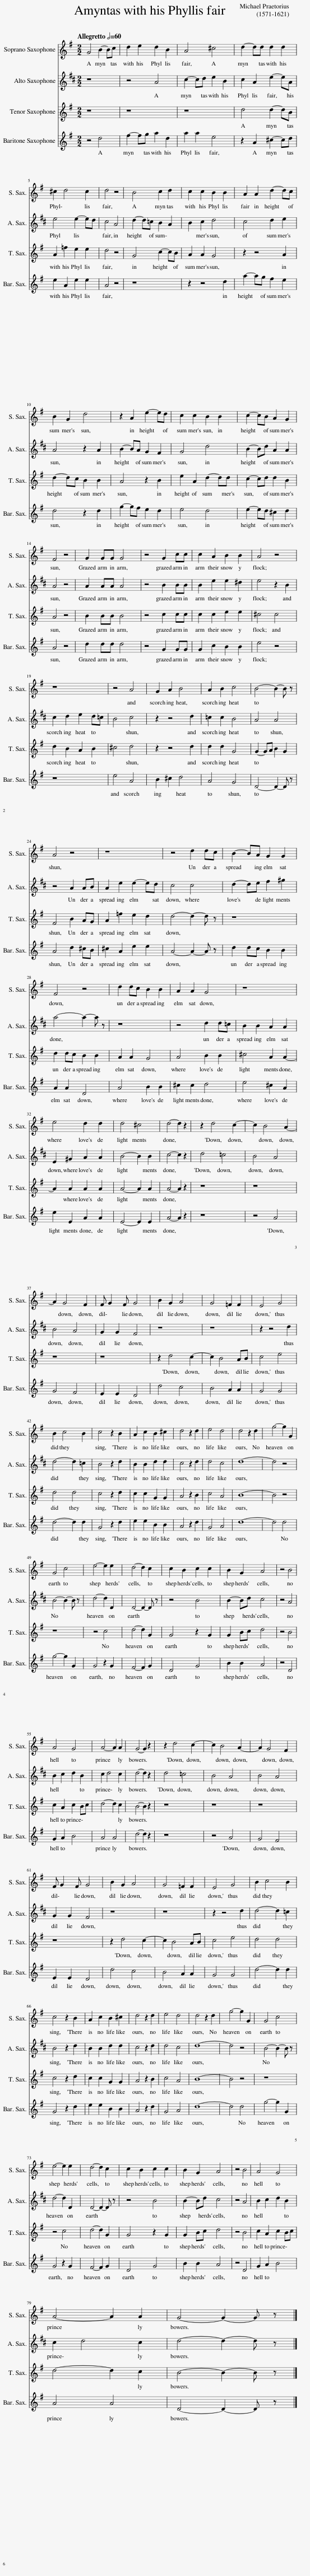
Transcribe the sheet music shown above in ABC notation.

X:1
%%score 1 2 3 4
L:1/8
Q:1/2=60
M:2/2
I:linebreak $
K:none
V:1 treble transpose=-2
V:2 treble transpose=-9
V:3 treble transpose=-14
V:4 treble transpose=-21
V:1
[K:G] G4 B2- Bc | d2 e2 d2 B2 | A4 ^c4 | d2- dd d2 d2 |$ ^c2 d4 c2 | %5
 d4 z4 | B4 c2 d2 | c2 c2 B2 B2 | A2 A2 d2- dc |$ B2 G2 d4 | %10
 z2 A2 e2- ed | c2 c2 B2 B2 | c2- cB A2 G2 |$ F4 z4 | G2 GG G4 | %15
 z4 G2 cc | c2 A2 B2 B2 | A4 z4 |$ z8 | z4 A4 | %20
 G2 A2 B4 | A2 B2 c4 | B4- B2- B z |$ A4 z4 | z8 | %25
 z4 d2 dc | B2- BA G2 G2 |$ F4 z4 | d2 dc B2 B2 | A2 A2 G4 | %30
 z8 |$ e4 d2 d2 | d4 ^c4 | d4- d2 z2 | z2 d4 c2- | %35
 c2 B4 A2- |$ A2 G4 F2 | F G2 F G4 | B2 G2 A4 | G4 =F2 F2 | %40
 E4 G4 |$ B2 c4 B2 | c4 z2 B2 | A2 c2 B2 ^c2 | d4 z2 d2 | %45
 e4 d4 | d4 z2 d2 | g4- g2 G2 |$ G4 c4 | e4- e2 e2 | %50
 d4- d2 c2 | c2 B2 c2 c2 | B2 G2 A4 | z4 B4 |$ A4 G4 | %55
 A4- A2 A2 | G4- G2 z2 | z2 d4 c2- | c2 B4 A2- | A2 G4 F2 |$ %60
 F G2 F G4 | B2 G2 A4 | G4 =F2 F2 | E4 G4 | B2 c4 B2 |$ %65
 c4 z2 B2 | A2 c2 B2 ^c2 | d4 z2 d2 | e4 d4 | d4 z2 d2 | %70
 g4- g2 G2 | G4 c4 |$ e4- e2 e2 | d4- d2 c2 | c2 B2 c2 c2 | %75
 B2 G2 A4 | z4 B4 | A4 G4 |$ A4- A2 A2 | G4- G2- G z |] %80
V:2
[K:D] z8 | z4 A4 | c2- cd e2 B2 | c2 A2 e2- eA |$ e4 e2- ed | %5
 c4 A4 | d2- d=c B2 A2 | B2 c2 d4 | c4 d2 e2 |$ A4 z2 A2 | %10
 B2- BA G2 F2 | G4 d4 | B2- Bd A2 A2 |$ A4 z4 | A2 AA A4 | %15
 z4 B2 BB | B2 e2 e2 ^d2 | e4 z2 B2 |$ c2 d2 e2 d=c | B4 c4 | %20
 z2 z4 d2 | =c2 c2 B4 | A4 A4 |$ z4 A2 AB | A2 e2 e2- ed | %25
 c4 c4 | d2- de f2 ^g2 |$ a4- a2- a z | z8 | z4 d2 d=c | %30
 B2 B2 A2 A2 |$ E2 ^G2 A2 A2 | B4- B2 B2 | c4- c2 z2 | d4 =c4 | %35
 B4 A4 |$ B4 A4 | G2 G2 F4 | z8 | z8 | %40
 z2 z4 d2 |$ d4- d2 =c2 | B4 z2 d2 | B2 B2 d2 d2 | c4 z2 d2 | %45
 d4 c4 | d8- | d4 z4 |$ B4- B2- B z | d4- d2 D2 | %50
 D4- D2- D z | z4 B4 | B2- Bd c4 | z4 A4 |$ B2 c2 d2 B2 | %55
 c2 d4 c2 | d4- d2 z2 | d4 =c4 | B4 A4 | B4 A4 |$ %60
 G2 G2 F4 | z8 | z8 | z2 z4 d2 | d4- d2 =c2 |$ %65
 B4 z2 d2 | B2 B2 d2 d2 | c4 z2 d2 | d4 c4 | d8- | %70
 d4 z4 | B4- B2- B z |$ d4- d2 D2 | D4- D2- D z | z4 B4 | %75
 B2- Bd c4 | z4 A4 | B2 c2 d2 B2 |$ c2 d4 c2 | d4- d2- d z |] %80
V:3
[K:G] z8 | z8 | z8 | d4 d2- dB |$ A2 =f2 e2 e2 | %5
 d4 z4 | G4 c2- cB | A2 A2 G4 | z2 z4 A2 |$ d2- dc B2 B2 | %10
 A4 z2 B2 | e2 A2 d2- dd | c2- cd d2 B2 |$ A4 z4 | B2 BB B4 | %15
 z4 c2 cc | c2 c2 e2 e2 | ^c4 c4 |$ d2 B2 A2 B2 | ^c4 d4 | %20
 z2 z4 d2 | d2 d2 G4 | G2- GA B2 G2 |$ F4 B2 AG | A2 =f2 e2 d2 | %25
 d4- d2- d z | z8 |$ d2 dc B2 B2 | A2 A2 G4 | A4 B2 B2 | %30
 ^c4 A2 A2- |$ A2 A2 A2 A2 | A4- A2 A2 | A4- A2 z2 | z8 | %35
 z8 |$ z8 | z8 | z2 d4 c2- | c2 B4 AB | %40
 c4 e4 |$ d4 d4 | c4 z2 d2 | c2 c2 G2 G2 | A4 z2 B2 | %45
 c4 A4 | B8- | B4 z4 |$ z8 | z4 c4 | %50
 d4- d2 G2 | G4 z2 G2 | G2 Bc d4 | z4 B4 |$ c2 A2 c2 Bc | %55
 d4- d2 c2 | B4- B2 z2 | z8 | z8 | z8 |$ %60
 z8 | z2 d4 c2- | c2 B4 AB | c4 e4 | d4 d4 |$ %65
 c4 z2 d2 | c2 c2 G2 G2 | A4 z2 B2 | c4 A4 | B8- | %70
 B4 z4 | z8 |$ z4 c4 | d4- d2 G2 | G4 z2 G2 | %75
 G2 Bc d4 | z4 B4 | c2 A2 c2 Bc |$ d4- d2 c2 | B4- B2- B z |] %80
V:4
[K:G] z4 d4 | f2- fg a2 d2 | a2 a2 e4 | z2 A2 ^c2- cd |$ e2 A2 e2 e2 | %5
 A4 z4 | z8 | z2 z4 d2 | a2- ag f2 e2 |$ d4 z2 d2 | %10
 g2- gf e2 d2 | e4 d4 | e2- ed ^c2 d2 |$ A4 z4 | d2 dd d4 | %15
 z4 G2 GG | G2 c2 B2 B2 | e4 z4 |$ z8 | e4 A4 | %20
 B2 ^c2 d4 | A4 G4 | D4- D2- D z |$ A4 d2 ^cB | ^c2 A2 e2 e2 | %25
 A4- A2- A z | d2 dc B2 B2 |$ A2 A2 D4 | A4 B2 B2 | ^c2 c2 d4 | %30
 e4 ^c2 A2 |$ e2 E2 A2 A2 | E4- E2 E2 | A4- A2 z2 | z8 | %35
 z4 A4 |$ G4 F4 | E2 E2 D4 | d4 c4 | B4 A2 A2 | %40
 G4 G4 |$ d4- d2 d2 | G4 z2 d2 | e2 e2 B2 B2 | A4 z2 d2 | %45
 G4 A4 | d8- | d4 d4 |$ g4- g2 G2 | G4 z2 G2 | %50
 F4- F2 G2 | D4 G4 | B2 B2 A4 | z4 D4 |$ G2 A2 B4 | %55
 A4 A4 | d4- d2 z2 | z8 | z4 A4 | G4 F4 |$ %60
 E2 E2 D4 | d4 c4 | B4 A2 A2 | G4 G4 | d4- d2 d2 |$ %65
 G4 z2 d2 | e2 e2 B2 B2 | A4 z2 d2 | G4 A4 | d8- | %70
 d4 d4 | g4- g2 G2 |$ G4 z2 G2 | F4- F2 G2 | D4 G4 | %75
 B2 B2 A4 | z4 D4 | G2 A2 B4 |$ A4 A4 | D4- D2- D z |] %80
